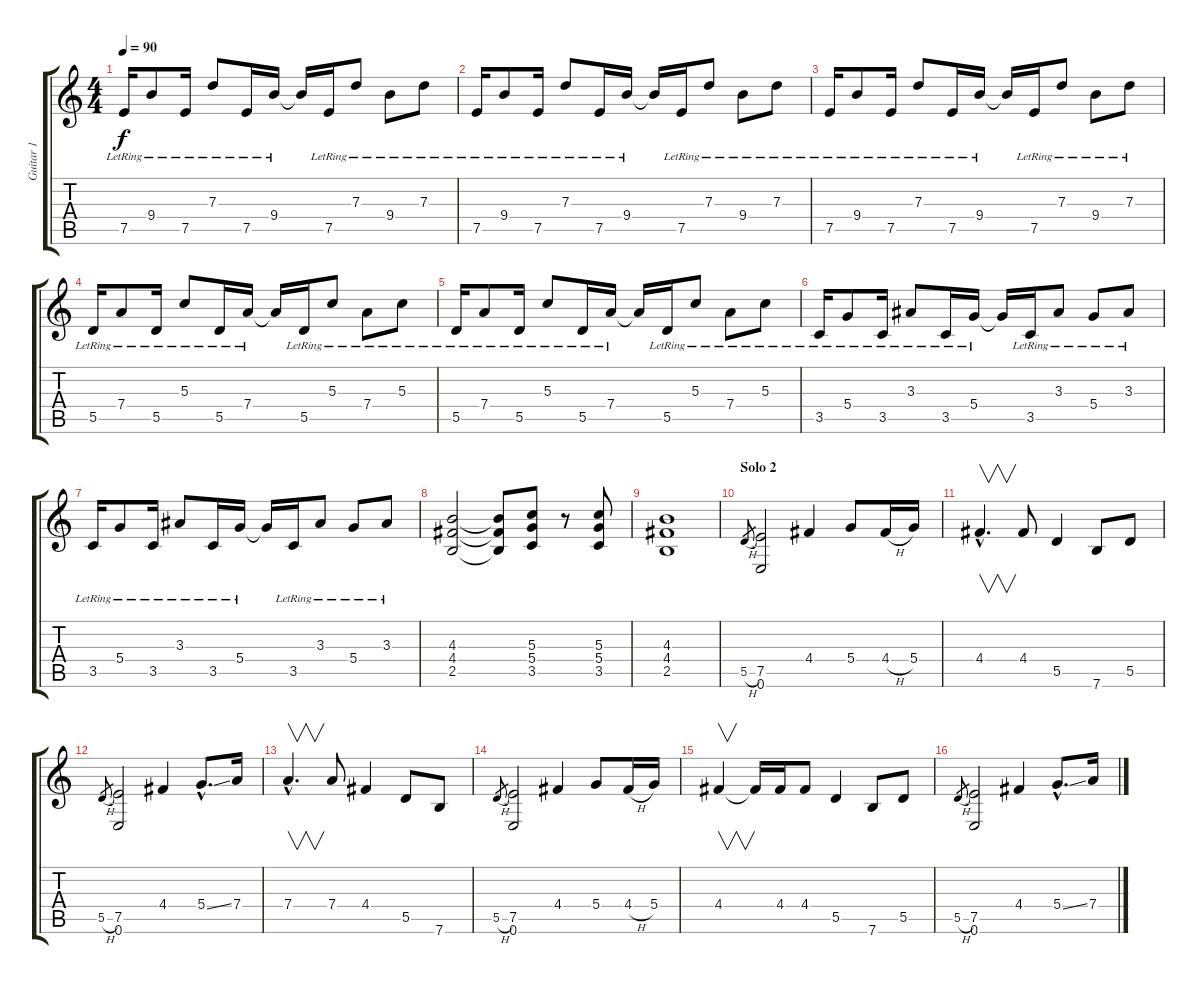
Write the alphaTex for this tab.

\track ("Guitar 1" "Guitar 1") {instrument distortionguitar}
\staff {score tabs}
\tuning (E4 B3 G3 D3 A2 E2) {hide}
\ts (4 4)
\tempo 90
\clef g2
\ks c
7.5{lr}.16{dy f} 9.4{lr}.8 7.5{lr}.16 7.3{lr}.8 7.5{lr}.16 9.4{lr}.16 9.4{t}.16 7.5{lr}.16 7.3{lr}.8 9.4{lr}.8 7.3{lr}.8 |
7.5{lr}.16 9.4{lr}.8 7.5{lr}.16 7.3{lr}.8 7.5{lr}.16 9.4{lr}.16 9.4{t}.16 7.5{lr}.16 7.3{lr}.8 9.4{lr}.8 7.3{lr}.8 |
7.5{lr}.16 9.4{lr}.8 7.5{lr}.16 7.3{lr}.8 7.5{lr}.16 9.4{lr}.16 9.4{t}.16 7.5{lr}.16 7.3{lr}.8 9.4{lr}.8 7.3{lr}.8 |
5.5{lr}.16 7.4{lr}.8 5.5{lr}.16 5.3{lr}.8 5.5{lr}.16 7.4{lr}.16 7.4{t}.16 5.5{lr}.16 5.3{lr}.8 7.4{lr}.8 5.3{lr}.8 |
5.5{lr}.16 7.4{lr}.8 5.5{lr}.16 5.3{lr}.8 5.5{lr}.16 7.4{lr}.16 7.4{t}.16 5.5{lr}.16 5.3{lr}.8 7.4{lr}.8 5.3{lr}.8 |
3.5{lr}.16 5.4{lr}.8 3.5{lr}.16 3.3{lr}.8 3.5{lr}.16 5.4{lr}.16 5.4{t}.16 3.5{lr}.16 3.3{lr}.8 5.4{lr}.8 3.3{lr}.8 |
3.5{lr}.16 5.4{lr}.8 3.5{lr}.16 3.3{lr}.8 3.5{lr}.16 5.4{lr}.16 5.4{t}.16 3.5{lr}.16 3.3{lr}.8 5.4{lr}.8 3.3{lr}.8 |
(4.3 4.4 2.5).2 (4.3{t} 4.4{t} 2.5{t}).8 (5.3 5.4 3.5).8 r.8 (5.3 5.4 3.5).8 |
(4.3 4.4 2.5).1 |
\section ("" "Solo 2")
5.5{h}.8{gr} (7.5 0.6).2 4.4.4 5.4.8 4.4{h}.16 5.4.16 |
4.4{hac}.4{v d} 4.4.8 5.5.4 7.6.8 5.5.8 |
5.5{h}.8{gr} (7.5 0.6).2 4.4.4 5.4{ss hac}.8{d} 7.4.16 |
7.4{hac}.4{v d} 7.4.8 4.4.4 5.5.8 7.6.8 |
5.5{h}.8{gr} (7.5 0.6).2 4.4.4 5.4.8 4.4{h}.16 5.4.16 |
4.4.4{v} 4.4{t}.16 4.4.16 4.4.8 5.5.4 7.6.8 5.5.8 |
5.5{h}.8{gr} (7.5 0.6).2 4.4.4 5.4{ss hac}.8{d} 7.4.16
